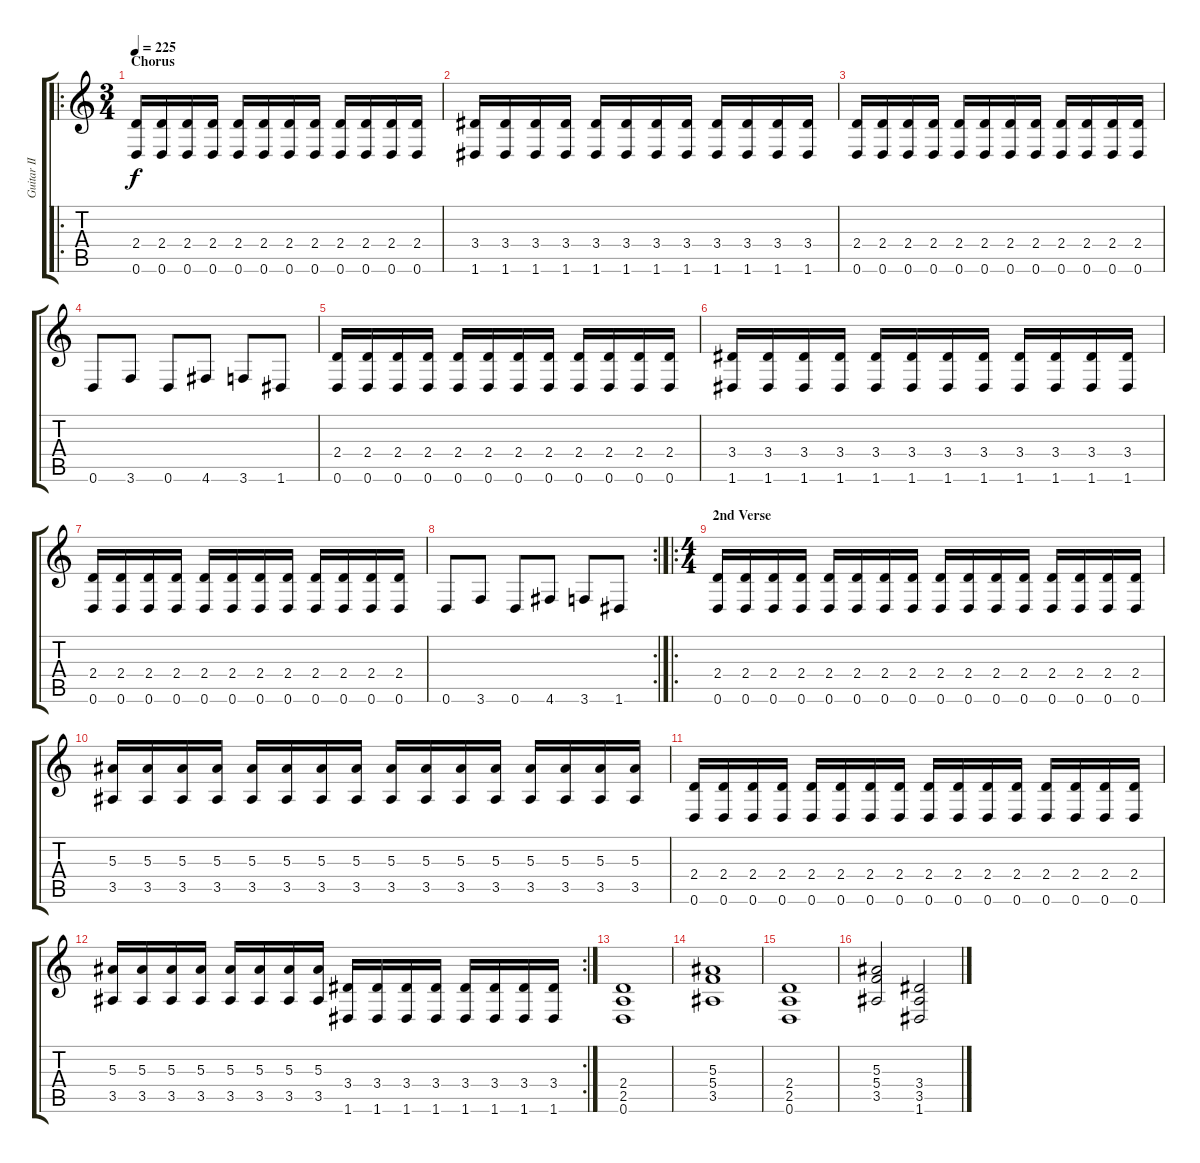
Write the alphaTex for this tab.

\track ("Guitar II" "Guitar II") {instrument distortionguitar}
\staff {score tabs}
\tuning (D4 A3 F3 C3 G2 D2) {hide}
\ro
\ts (3 4)
\section ("" "Chorus")
\tempo 225
\clef g2
\ks c
(2.4 0.6).16{dy f} (2.4 0.6).16 (2.4 0.6).16 (2.4 0.6).16 (2.4 0.6).16 (2.4 0.6).16 (2.4 0.6).16 (2.4 0.6).16 (2.4 0.6).16 (2.4 0.6).16 (2.4 0.6).16 (2.4 0.6).16 |
(3.4 1.6).16 (3.4 1.6).16 (3.4 1.6).16 (3.4 1.6).16 (3.4 1.6).16 (3.4 1.6).16 (3.4 1.6).16 (3.4 1.6).16 (3.4 1.6).16 (3.4 1.6).16 (3.4 1.6).16 (3.4 1.6).16 |
(2.4 0.6).16 (2.4 0.6).16 (2.4 0.6).16 (2.4 0.6).16 (2.4 0.6).16 (2.4 0.6).16 (2.4 0.6).16 (2.4 0.6).16 (2.4 0.6).16 (2.4 0.6).16 (2.4 0.6).16 (2.4 0.6).16 |
0.6.8 3.6.8 0.6.8 4.6.8 3.6.8 1.6.8 |
(2.4 0.6).16 (2.4 0.6).16 (2.4 0.6).16 (2.4 0.6).16 (2.4 0.6).16 (2.4 0.6).16 (2.4 0.6).16 (2.4 0.6).16 (2.4 0.6).16 (2.4 0.6).16 (2.4 0.6).16 (2.4 0.6).16 |
(3.4 1.6).16 (3.4 1.6).16 (3.4 1.6).16 (3.4 1.6).16 (3.4 1.6).16 (3.4 1.6).16 (3.4 1.6).16 (3.4 1.6).16 (3.4 1.6).16 (3.4 1.6).16 (3.4 1.6).16 (3.4 1.6).16 |
(2.4 0.6).16 (2.4 0.6).16 (2.4 0.6).16 (2.4 0.6).16 (2.4 0.6).16 (2.4 0.6).16 (2.4 0.6).16 (2.4 0.6).16 (2.4 0.6).16 (2.4 0.6).16 (2.4 0.6).16 (2.4 0.6).16 |
\rc 2
0.6.8 3.6.8 0.6.8 4.6.8 3.6.8 1.6.8 |
\ro
\ts (4 4)
\section ("" "2nd Verse")
(2.4 0.6).16 (2.4 0.6).16 (2.4 0.6).16 (2.4 0.6).16 (2.4 0.6).16 (2.4 0.6).16 (2.4 0.6).16 (2.4 0.6).16 (2.4 0.6).16 (2.4 0.6).16 (2.4 0.6).16 (2.4 0.6).16 (2.4 0.6).16 (2.4 0.6).16 (2.4 0.6).16 (2.4 0.6).16 |
(5.3 3.5).16 (5.3 3.5).16 (5.3 3.5).16 (5.3 3.5).16 (5.3 3.5).16 (5.3 3.5).16 (5.3 3.5).16 (5.3 3.5).16 (5.3 3.5).16 (5.3 3.5).16 (5.3 3.5).16 (5.3 3.5).16 (5.3 3.5).16 (5.3 3.5).16 (5.3 3.5).16 (5.3 3.5).16 |
(2.4 0.6).16 (2.4 0.6).16 (2.4 0.6).16 (2.4 0.6).16 (2.4 0.6).16 (2.4 0.6).16 (2.4 0.6).16 (2.4 0.6).16 (2.4 0.6).16 (2.4 0.6).16 (2.4 0.6).16 (2.4 0.6).16 (2.4 0.6).16 (2.4 0.6).16 (2.4 0.6).16 (2.4 0.6).16 |
\rc 2
(5.3 3.5).16 (5.3 3.5).16 (5.3 3.5).16 (5.3 3.5).16 (5.3 3.5).16 (5.3 3.5).16 (5.3 3.5).16 (5.3 3.5).16 (3.4 1.6).16 (3.4 1.6).16 (3.4 1.6).16 (3.4 1.6).16 (3.4 1.6).16 (3.4 1.6).16 (3.4 1.6).16 (3.4 1.6).16 |
(2.4 2.5 0.6).1 |
(5.3 5.4 3.5).1 |
(2.4 2.5 0.6).1 |
(5.3 5.4 3.5).2 (3.4 3.5 1.6).2
